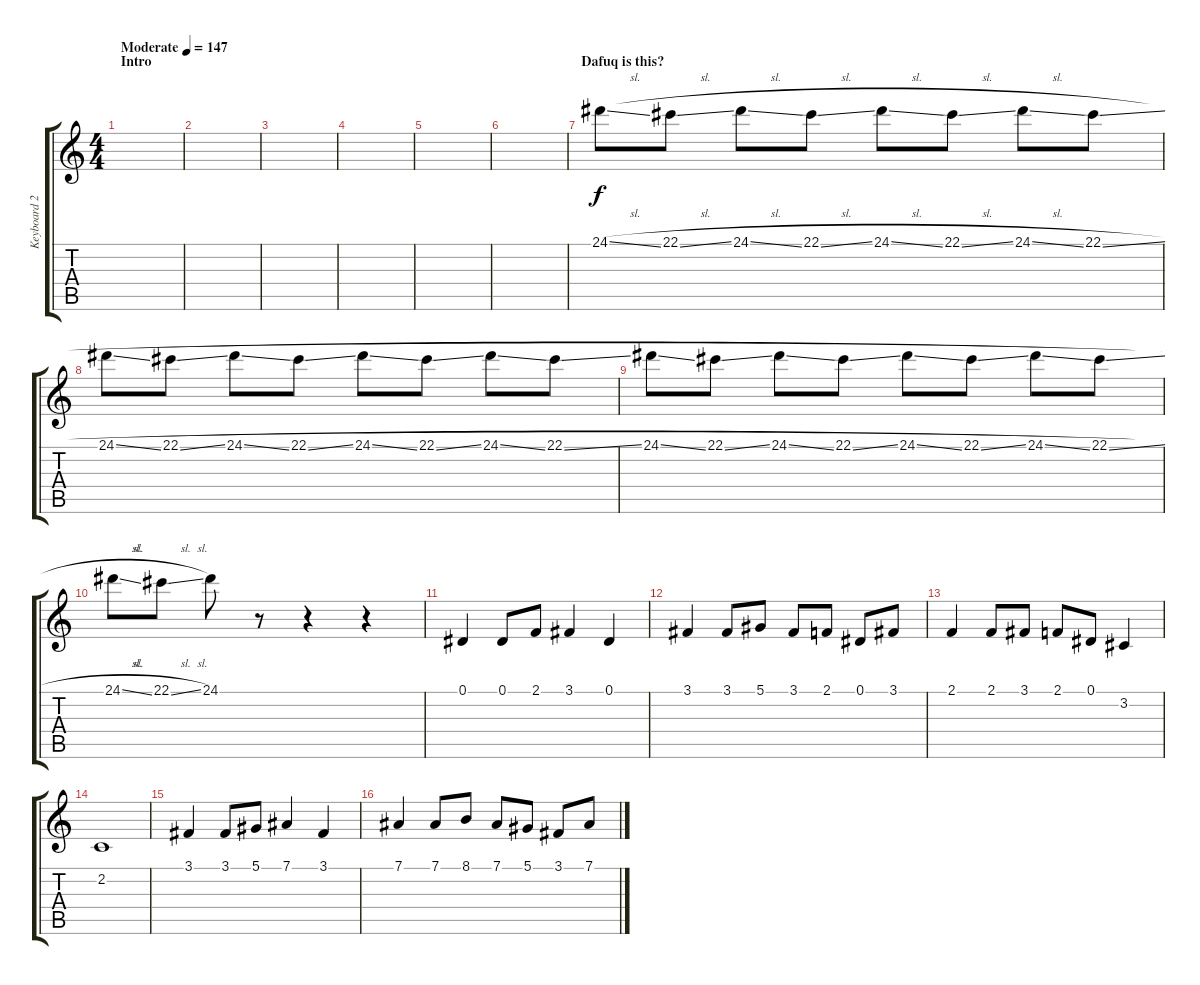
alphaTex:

\track ("Keyboard 2" "Keyboard 2") {instrument fiddle}
\staff {score tabs}
\tuning (Eb4 Bb3 Gb3 Db3 Ab2 Eb2) {hide}
\ts (4 4)
\section ("" "Intro")
\tempo (147 "Moderate")
\clef g2
\ks c
|
|
|
|
|
|
\section ("" "Dafuq is this? ")
24.1{sl}.8 22.1{sl}.8 24.1{sl}.8 22.1{sl}.8 24.1{sl}.8 22.1{sl}.8 24.1{sl}.8 22.1{sl}.8 |
24.1{sl}.8 22.1{sl}.8 24.1{sl}.8 22.1{sl}.8 24.1{sl}.8 22.1{sl}.8 24.1{sl}.8 22.1{sl}.8 |
24.1{sl}.8 22.1{sl}.8 24.1{sl}.8 22.1{sl}.8 24.1{sl}.8 22.1{sl}.8 24.1{sl}.8 22.1{sl}.8 |
24.1{sl}.8 22.1{sl}.8 24.1.8 r.8 r.4 r.4 |
0.1.4 0.1.8 2.1.8 3.1.4 0.1.4 |
3.1.4 3.1.8 5.1.8 3.1.8 2.1.8 0.1.8 3.1.8 |
2.1.4 2.1.8 3.1.8 2.1.8 0.1.8 3.2.4 |
2.2.1 |
3.1.4 3.1.8 5.1.8 7.1.4 3.1.4 |
7.1.4 7.1.8 8.1.8 7.1.8 5.1.8 3.1.8 7.1.8
